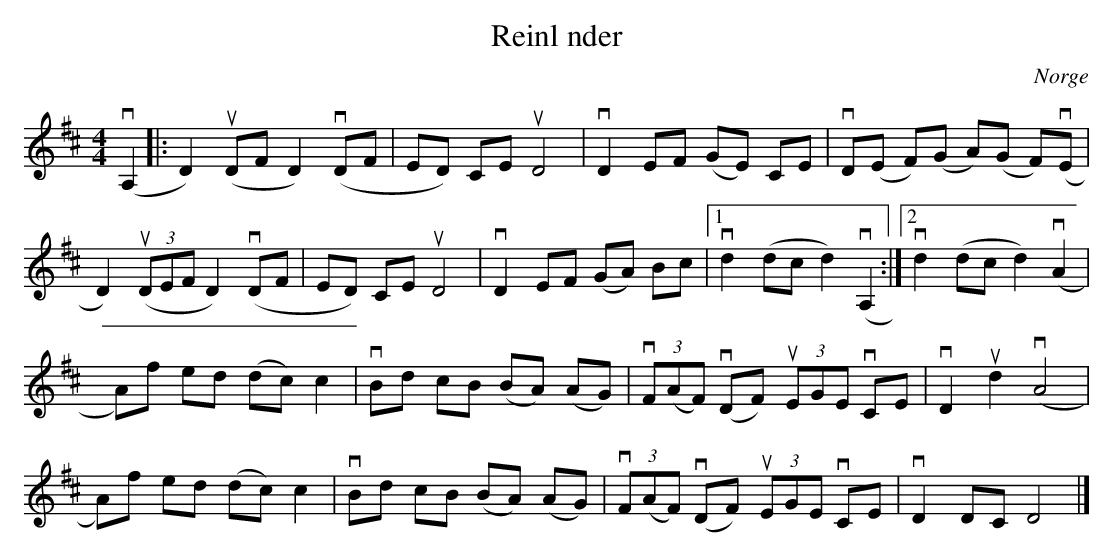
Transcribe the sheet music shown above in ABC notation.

X:1
T: Reinl nder
O:Norge
M: 4/4
L: 1/8
K: D
v(A,2|: D2) u(DF D2) v(DF | ED) CE uD4 | vD2 EF (GE) CE | vD(E F)(G A)(G F)v(E |
D2) u(3(DEF D2) v(DF | ED) CE uD4 | vD2 EF (GA) Bc |1 vd2 (dc d2) v(A,2 :|2 vd2 (dc d2) v(A2 |
A)f ed (dc) c2 | vBd cB (BA) (AG) | v(3F(AF) v(DF) u(3EGE vCE | vD2 ud2 v(A4 |
A)f ed (dc) c2 | vBd cB (BA) (AG) | v(3F(AF) v(DF) u(3EGE vCE | vD2 DC D4 |]
